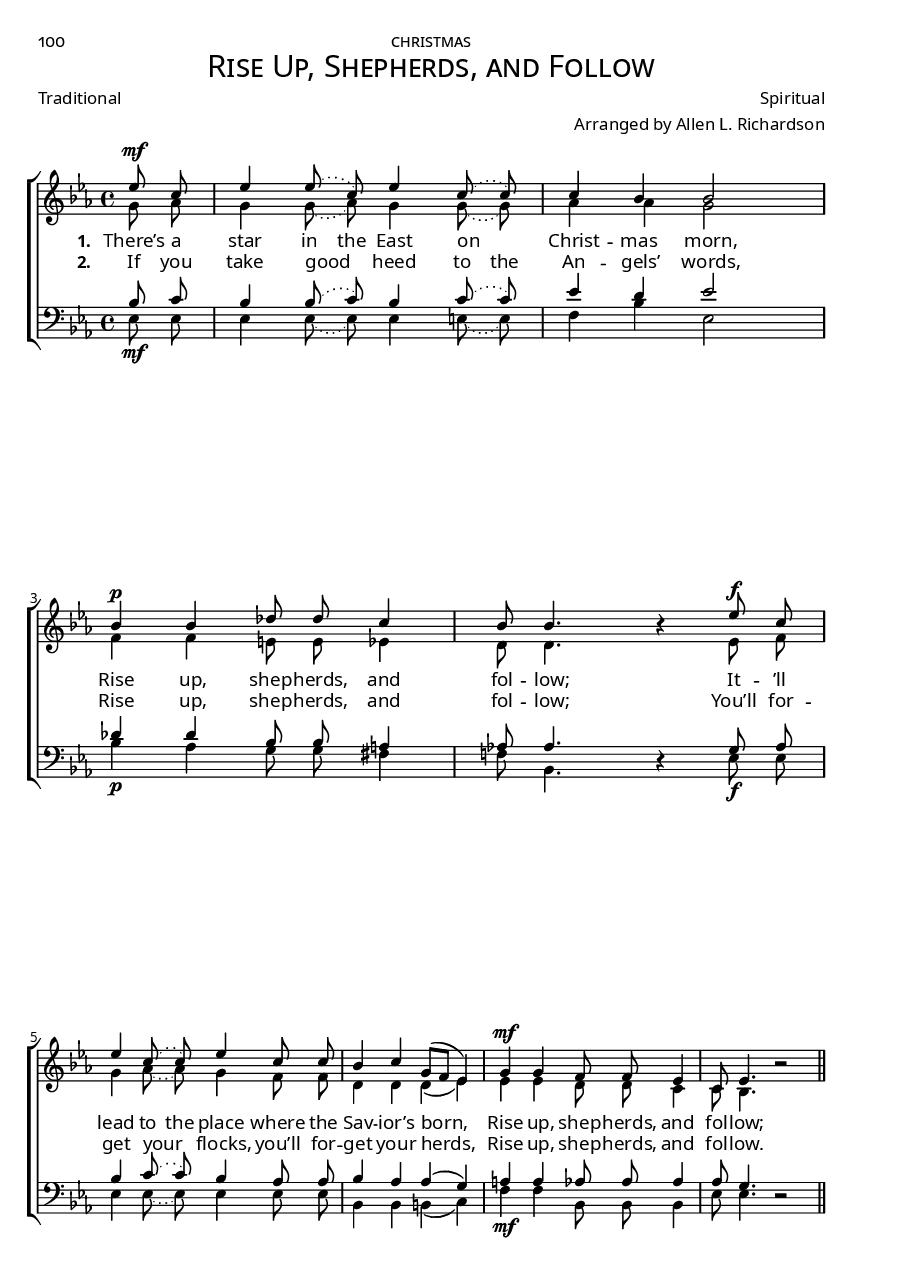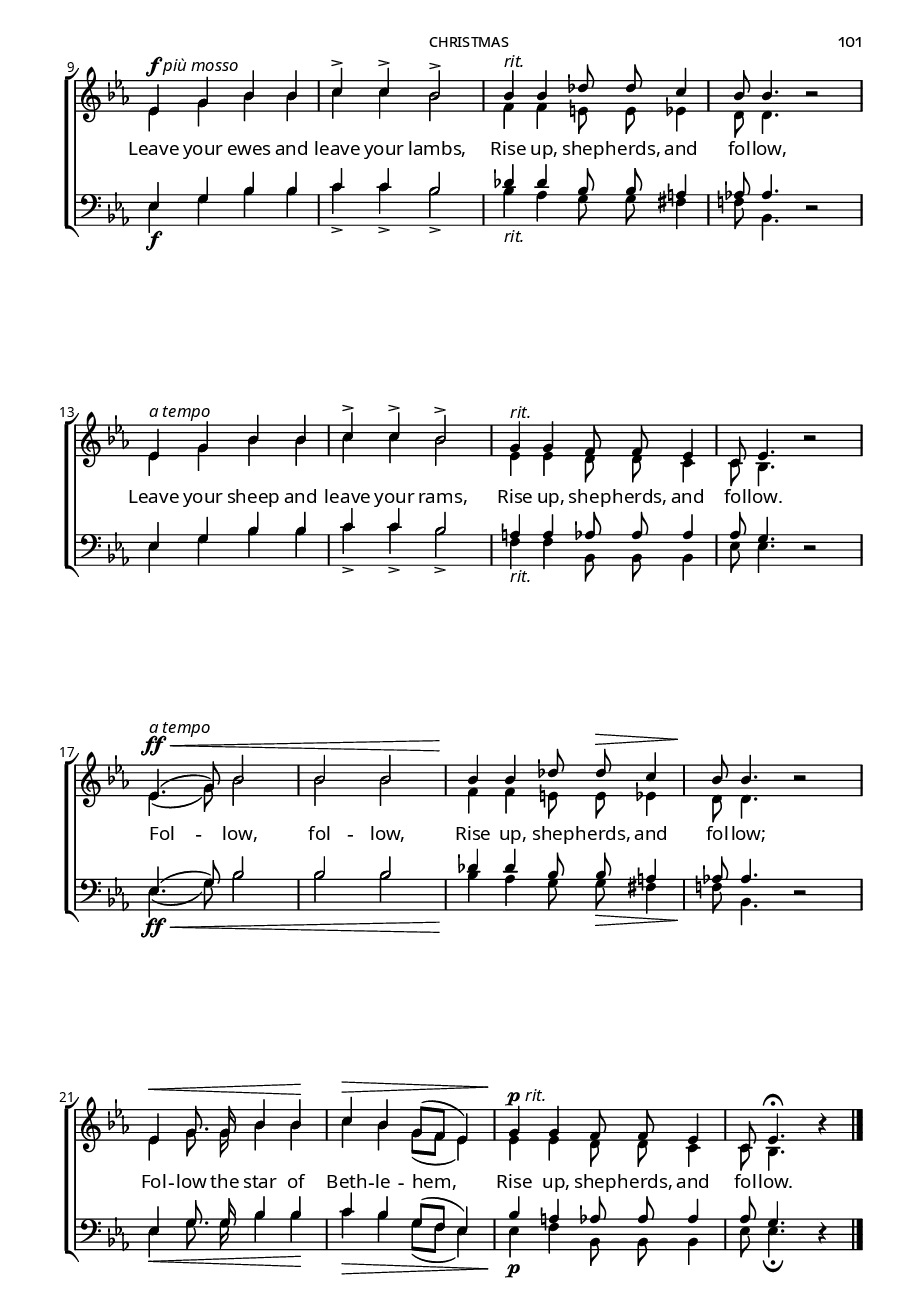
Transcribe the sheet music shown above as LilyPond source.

\version "2.14.2"
\include "util.ly"
\header {
  title = \markup{\override #'(font-name . "Garamond Premr Pro Smbd Subh"){ \abs-fontsize #15 \smallCapsOldStyle"Rise Up, Shepherds, and Follow"}}
  poet = \markup\oldStyleNum"Traditional"
  composer = \markup\oldStyleNum"Spiritual"
  arranger = \markup\oldStyleNum"Arranged by Allen L. Richardson"
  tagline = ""
}
\paper {
  paper-height = 9\in
  paper-width = 6\in
  indent = 0\in
  %system-system-spacing = #'((basic-distance . 10) (padding . 0))
  ragged-last-bottom = ##f
  ragged-bottom = ##f
  two-sided = ##t
  inner-margin = 0.5\in
  outer-margin = 0.25\in
  top-margin = 0.25\in
  bottom-margin = 0.25\in
  first-page-number = #100
  print-first-page-number = ##t
  headerLine = \markup{ \smallCapsOldStyle"christmas"}
  oddHeaderMarkup = \markup\fill-line{
     \abs-fontsize #8.5
     \combine 
        \fill-line{"" \on-the-fly #print-page-number-check-first
        \oldStylePageNum""
        }
        \fill-line{\headerLine}
  }
  evenHeaderMarkup = \markup {
     \abs-fontsize #8.5
     \combine
        \on-the-fly #print-page-number-check-first
        \oldStylePageNum""
        \fill-line{\headerLine}
  }
}
#(set-global-staff-size 14.7) \paper{ #(define fonts (make-pango-font-tree "GoudyOlSt BT" "Garamond Premier Pro" "Garamond Premier Pro" (/ 14.7 20))) }
global = {
  \key ees \major
  \time 4/4
  \override DynamicLineSpanner #'staff-padding = #0.0
  \override DynamicLineSpanner #'Y-extent = #'(-0.5 . 0.5)
}

sopMusic = \relative c'' {
  \partial 4 ees8\noBeam^\mf c |
  \slurDotted
  ees4 ees8\noBeam( c) ees4 c8\noBeam( c) |
  \slurSolid
  c4 bes bes2 |
  bes4^\p bes des8\noBeam des c4 |
  bes8 bes4. bes4\rest ees8\noBeam^\f c | \break
  
  \slurDotted
  ees4 c8\noBeam( c) ees4 c8\noBeam c |
  \slurSolid
  bes4 c g8[( f] ees4) |
  g4^\mf g f8\noBeam f ees4 |
  c8 ees4. bes'2\rest \bar "||" \break
  
  ees,4^\markup{\dynamic"f" \italic "più mosso"} g bes bes |
  c-> c-> bes2-> |
  bes4^\markup\italic"rit." bes des8\noBeam des c4 |
  bes8 bes4. bes2\rest |
  ees,4^\markup\italic"a tempo" g bes bes |
  
  c-> c-> bes2-> |
  g4^\markup\italic"rit." g f8\noBeam f ees4 |
  c8 ees4. bes'2\rest |
  ees,4.(^\ff^\<^\markup\italic"a tempo" g8) bes2 |
  bes bes |
  
  bes4\! bes des8\noBeam des^\> c4 |
  bes8\! bes4. bes2\rest |
  ees,4^\< g8.\noBeam g16 bes4 bes\! |
  c^\> bes g8[( f] ees4) |
  g\!^\markup{\dynamic "p" \italic"rit."} g f8\noBeam f ees4 |
  c8 ees4.\fermata bes'4\rest \bar "|."
}
sopWords = \lyricmode {
  
}

altoMusic = \relative c'' {
  g8\noBeam aes |
  \slurDotted
  g4 g8\noBeam( aes) g4 g8\noBeam( g) |
  \slurSolid
  aes4 aes g2 |
  f4 f e8\noBeam e ees4 |
  d8 d4. s4 ees8\noBeam  f |
  
  \slurDotted
  g4 aes8\noBeam( aes) g4 f8\noBeam f |
  \slurSolid
  d4 d d( ees) |
  ees ees d8\noBeam  d c4 |
  c8 bes4. s2 \bar "||"
  
  ees4 g bes bes |
  c c bes2 |
  f4 f e8\noBeam e ees4 |
  d8 d4. s2 |
  ees4 g bes bes |
  
  c c bes2 |
  ees,4 ees d8\noBeam d c4 |
  c8 bes4. s2 |
  ees4.( g8) bes2 |
  bes bes |
  
  f4 f e8\noBeam e ees4 |
  d8 d4. s2 |
  ees4 g8.\noBeam g16 bes4 bes |
  c bes g8[( f] ees4) |
  ees4 ees d8\noBeam d c4 |
  c8 bes4. s4 \bar "|."
}
altoWords = \lyricmode {
  \dropLyricsIX
  \set stanza = #"1. "
  \set ignoreMelismata = ##t
  There’s a star in the East on _ Christ -- mas morn,
  Rise up, shep -- herds, and fol -- low;
  It -- ’ll lead to the place where the Sav -- ior’s born, _ _
  Rise up, shep -- herds, and fol -- low;
  
  Leave your ewes and leave your lambs,
  Rise up, shep -- herds, and fol -- low,
  Leave your sheep and leave your rams,
  Rise up, shep -- herds, and fol -- low.
  Fol -- _ low, fol -- low,
  Rise up, shep -- herds, and fol -- low;
  Fol -- low the star of Beth -- le -- hem, _ _
  Rise up, shep -- herds, and fol -- low.
}
altoWordsII = \lyricmode {
  \dropLyricsIX
%\markup\italic
  \set stanza = #"2. "
  \set ignoreMelismata = ##t
  If you take good _ heed to the An -- gels’ words,
  Rise up, shep -- herds, and fol -- low;
  You’ll for -- get your _ flocks, you’ll for -- get your herds, _ _
  Rise up, shep -- herds, and fol -- low.
}
altoWordsIII = \lyricmode {
}
altoWordsIV = \lyricmode {
}
altoWordsV = \lyricmode {
}
altoWordsVI = \lyricmode {
}
tenorMusic = \relative c' {
  bes8\noBeam_\mf c |
  \slurDotted
  bes4 bes8\noBeam( c) bes4 c8\noBeam( c) |
  \slurSolid
  ees4 d ees2 |
  des4_\p des bes8\noBeam bes a4 |
  aes!8 aes4. s4 g8\noBeam_\f aes |
  
  \slurDotted
  bes4 c8\noBeam( c) bes4 aes8\noBeam aes |
  \slurSolid
  bes4 aes aes( g) |
  a4_\mf a aes8\noBeam aes aes4 |
  aes8 g4. s2 \bar "||"
  
  ees4_\f g bes bes |
  c c bes2 |
  des4_\markup\italic"rit." des bes8\noBeam bes a4 |
  aes!8 aes4. s2 |
  ees4 g bes bes |
  
  c c bes2 |
  a4_\markup\italic"rit." a aes8\noBeam aes aes4 |
  aes8 g4. s2 |
  ees4.(_\ff_\< g8) bes2 |
  bes bes |
  
  des4\! des bes8\noBeam bes_\> a4 |
  aes!8\! aes4. s2 |
  ees4_\< g8.\noBeam g16 bes4 bes\! |
  c4_\> bes g8[( f] ees4) |
  bes'4_\p a aes8\noBeam aes aes4 |
  aes8 g4. s4 \bar "|."
}
tenorWords = \lyricmode {

}

bassMusic = \relative c {
 ees8\noBeam ees |
 \slurDotted
 ees4 ees8\noBeam( ees) ees4 e8\noBeam(e) |
 \slurSolid
 f4 bes ees,2 |
 bes'4 aes g8\noBeam g fis4 |
 f!8 bes,4. d4\rest ees8\noBeam ees |
 
 \slurDotted
 ees4 ees8\noBeam( ees) ees4 ees8\noBeam ees |
 \slurSolid
 bes4 bes b( c) |
 f f bes,8\noBeam bes bes4 |
 ees8 ees4. d2\rest \bar "||"
 
 ees4 g bes bes |
 c-> c-> bes2-> |
 bes4 aes g8\noBeam g fis4 |
 f!8 bes,4. d2\rest |
 ees4 g bes bes |
 
 c-> c-> bes2-> |
 f4 f bes,8\noBeam bes bes4 |
 ees8 ees4. d2\rest |
 ees4.( g8) bes2 |
 bes bes |
 
 bes4 aes g8\noBeam g fis4 |
 f!8 bes,4. d2\rest |
 ees4 g8.\noBeam g16 bes4 bes |
 c bes g8[( f] ees4) |
 ees4 f bes,8\noBeam bes bes4 |
 ees8 ees4.\fermata d4\rest \bar "|."
}
bassWords = \lyricmode {

}

pianoRH = \relative c' {
  
}
pianoLH = \relative c' {
  
}

\score {
  <<
   \new ChoirStaff <<
%    \new Lyrics = sopranos \with { \override VerticalAxisGroup #'nonstaff-relatedstaff-spacing = #'((basic-distance . 1)) }
    \new Staff = women <<
      \new Voice = "sopranos" { \voiceOne << \global \sopMusic >> }
      \new Voice = "altos" { \voiceTwo << \global \altoMusic >> }
    >>
    \new Lyrics \with { alignAboveContext = #"women" \override VerticalAxisGroup #'nonstaff-relatedstaff-spacing = #'((basic-distance . 1))} \lyricsto "sopranos" \sopWords
    \new Lyrics = "altosVI"  \with { alignBelowContext = #"women" } \lyricsto "sopranos" \altoWordsVI
    \new Lyrics = "altosV"  \with { alignBelowContext = #"women" } \lyricsto "sopranos" \altoWordsV
    \new Lyrics = "altosIV"  \with { alignBelowContext = #"women" } \lyricsto "sopranos" \altoWordsIV
    \new Lyrics = "altosIII"  \with { alignBelowContext = #"women" } \lyricsto "sopranos" \altoWordsIII
    \new Lyrics = "altosII"  \with { alignBelowContext = #"women" } \lyricsto "sopranos" \altoWordsII
    \new Lyrics = "altos"  \with { alignBelowContext = #"women" \override VerticalAxisGroup #'nonstaff-relatedstaff-spacing = #'((padding . -0.5)) } \lyricsto "sopranos" \altoWords
   \new Staff = men <<
      \clef bass
      \new Voice = "tenors" { \voiceOne << \global \tenorMusic >> }
      \new Voice = "basses" { \voiceTwo << \global \bassMusic >> }
    >>
    \new Lyrics \with { alignAboveContext = #"men" \override VerticalAxisGroup #'nonstaff-relatedstaff-spacing = #'((basic-distance . 1)) } \lyricsto "tenors" \tenorWords
    \new Lyrics \with { alignBelowContext = #"men" \override VerticalAxisGroup #'nonstaff-relatedstaff-spacing = #'((basic-distance . 1)) } \lyricsto "basses" \bassWords
  >>
%    \new PianoStaff << \new Staff { \new Voice { \pianoRH } } \new Staff { \clef "bass" \pianoLH } >>
  >>
  \layout {
%6.14 \context {\Lyrics\override LyricText #'font-size = #0.8 }
%{IF_LESSER
\context {\Lyrics\override LyricText #'font-size = #1.2 }
%}%END_IF_LESSER
    \context {
      \Score
      \override SpacingSpanner #'base-shortest-duration = #(ly:make-moment 1 4)
      \override SpacingSpanner #'common-shortest-duration = #(ly:make-moment 1 4)
    }
    \context {
      % a little smaller so lyrics
      % can be closer to the staff
      \Staff
      \override VerticalAxisGroup #'minimum-Y-extent = #'(-3 . 3)
    }
    \context {
      \Lyrics
      \override LyricText #'X-offset = #center-on-word
    }
  }
  \midi {
    \tempo 4 = 120
    \set Staff.midiInstrument = "flute"
  
    \context {
      \Voice
      \remove "Dynamic_performer"
    }
  }
}
